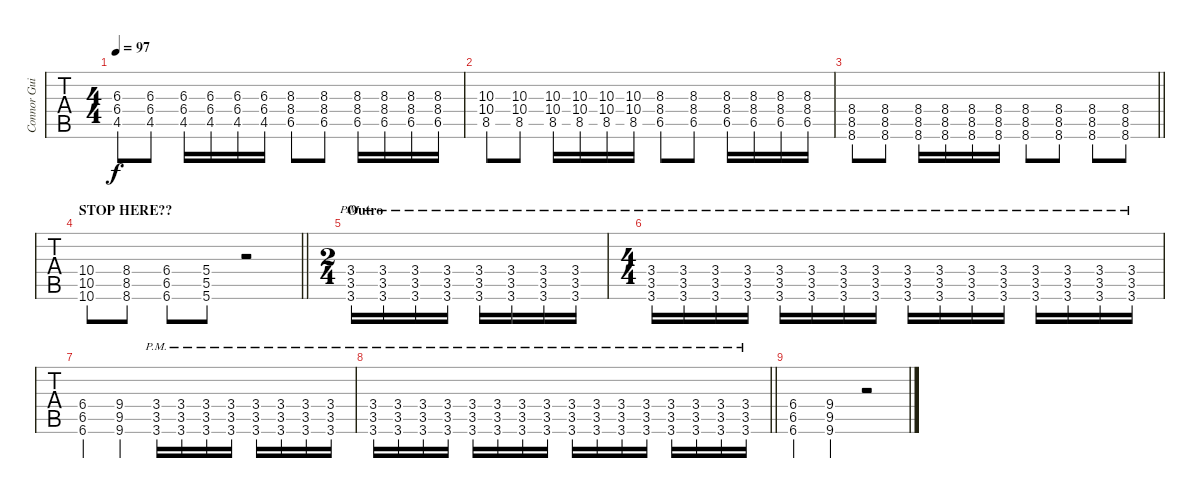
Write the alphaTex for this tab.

\track ("Connor Guitar" "Connor Gui") {instrument distortionguitar}
\staff {tabs}
\tuning (E4 B3 G3 D3 A2 D2) {hide}
\ts (4 4)
\tempo 97
\clef g2
\ks c
(6.3 6.4 4.5).8{dy f} (6.3 6.4 4.5).8 (6.3 6.4 4.5).16 (6.3 6.4 4.5).16 (6.3 6.4 4.5).16 (6.3 6.4 4.5).16 (8.3 8.4 6.5).8 (8.3 8.4 6.5).8 (8.3 8.4 6.5).16 (8.3 8.4 6.5).16 (8.3 8.4 6.5).16 (8.3 8.4 6.5).16 |
(10.3 10.4 8.5).8 (10.3 10.4 8.5).8 (10.3 10.4 8.5).16 (10.3 10.4 8.5).16 (10.3 10.4 8.5).16 (10.3 10.4 8.5).16 (8.3 8.4 6.5).8 (8.3 8.4 6.5).8 (8.3 8.4 6.5).16 (8.3 8.4 6.5).16 (8.3 8.4 6.5).16 (8.3 8.4 6.5).16 |
\barLineRight lightlight
(8.4 8.5 8.6).8 (8.4 8.5 8.6).8 (8.4 8.5 8.6).16 (8.4 8.5 8.6).16 (8.4 8.5 8.6).16 (8.4 8.5 8.6).16 (8.4 8.5 8.6).8 (8.4 8.5 8.6).8 (8.4 8.5 8.6).8 (8.4 8.5 8.6).8 |
\section ("" "STOP HERE??")
\barLineRight lightlight
(10.4 10.5 10.6).8 (8.4 8.5 8.6).8 (6.4 6.5 6.6).8 (5.4 5.5 5.6).8 r.2 |
\ts (2 4)
\section ("" "Outro")
(3.4{pm} 3.5{pm} 3.6{pm}).16 (3.4{pm} 3.5{pm} 3.6{pm}).16 (3.4{pm} 3.5{pm} 3.6{pm}).16 (3.4{pm} 3.5{pm} 3.6{pm}).16 (3.4{pm} 3.5{pm} 3.6{pm}).16 (3.4{pm} 3.5{pm} 3.6{pm}).16 (3.4{pm} 3.5{pm} 3.6{pm}).16 (3.4{pm} 3.5{pm} 3.6{pm}).16 |
\ts (4 4)
(3.4{pm} 3.5{pm} 3.6{pm}).16 (3.4{pm} 3.5{pm} 3.6{pm}).16 (3.4{pm} 3.5{pm} 3.6{pm}).16 (3.4{pm} 3.5{pm} 3.6{pm}).16 (3.4{pm} 3.5{pm} 3.6{pm}).16 (3.4{pm} 3.5{pm} 3.6{pm}).16 (3.4{pm} 3.5{pm} 3.6{pm}).16 (3.4{pm} 3.5{pm} 3.6{pm}).16 (3.4{pm} 3.5{pm} 3.6{pm}).16 (3.4{pm} 3.5{pm} 3.6{pm}).16 (3.4{pm} 3.5{pm} 3.6{pm}).16 (3.4{pm} 3.5{pm} 3.6{pm}).16 (3.4{pm} 3.5{pm} 3.6{pm}).16 (3.4{pm} 3.5{pm} 3.6{pm}).16 (3.4{pm} 3.5{pm} 3.6{pm}).16 (3.4{pm} 3.5{pm} 3.6{pm}).16 |
(6.4 6.5 6.6).4 (9.4 9.5 9.6).4 (3.4{pm} 3.5 3.6).16 (3.4{pm} 3.5 3.6).16 (3.4{pm} 3.5 3.6).16 (3.4{pm} 3.5 3.6).16 (3.4{pm} 3.5 3.6).16 (3.4{pm} 3.5 3.6).16 (3.4{pm} 3.5 3.6).16 (3.4{pm} 3.5 3.6).16 |
\barLineRight lightlight
(3.4{pm} 3.5{pm} 3.6{pm}).16 (3.4{pm} 3.5{pm} 3.6{pm}).16 (3.4{pm} 3.5{pm} 3.6{pm}).16 (3.4{pm} 3.5{pm} 3.6{pm}).16 (3.4{pm} 3.5{pm} 3.6{pm}).16 (3.4{pm} 3.5{pm} 3.6{pm}).16 (3.4{pm} 3.5{pm} 3.6{pm}).16 (3.4{pm} 3.5{pm} 3.6{pm}).16 (3.4{pm} 3.5{pm} 3.6{pm}).16 (3.4{pm} 3.5{pm} 3.6{pm}).16 (3.4{pm} 3.5{pm} 3.6{pm}).16 (3.4{pm} 3.5{pm} 3.6{pm}).16 (3.4{pm} 3.5{pm} 3.6{pm}).16 (3.4{pm} 3.5{pm} 3.6{pm}).16 (3.4{pm} 3.5{pm} 3.6{pm}).16 (3.4{pm} 3.5{pm} 3.6{pm}).16 |
(6.4 6.5 6.6).4 (9.4 9.5 9.6).4 r.2
